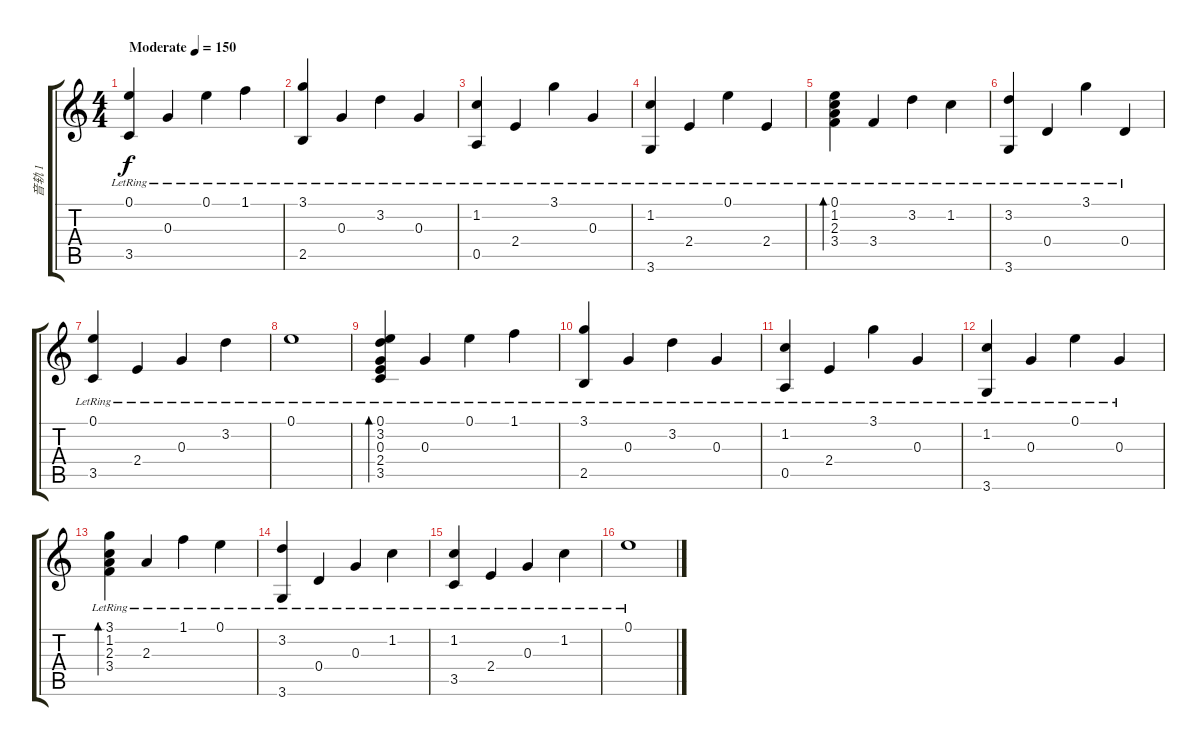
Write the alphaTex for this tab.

\track ("音轨 1" "音轨 1") {instrument acousticguitarsteel}
\staff {score tabs}
\tuning (E4 B3 G3 D3 A2 E2) {hide}
\ts (4 4)
\tempo (150 "Moderate")
\clef g2
\ks c
(0.1{lr} 3.5{lr}).4{dy f instrument acousticguitarsteel} 0.3{lr}.4 0.1{lr}.4 1.1{lr}.4 |
(3.1{lr} 2.5{lr}).4 0.3{lr}.4 3.2{lr}.4 0.3{lr}.4 |
(1.2{lr} 0.5{lr}).4 2.4{lr}.4 3.1{lr}.4 0.3{lr}.4 |
(1.2{lr} 3.6{lr}).4 2.4{lr}.4 0.1{lr}.4 2.4{lr}.4 |
(0.1{lr} 1.2{lr} 2.3{lr} 3.4{lr}).4{bd 480} 3.4{lr}.4 3.2{lr}.4 1.2{lr}.4 |
(3.2{lr} 3.6{lr}).4 0.4{lr}.4 3.1{lr}.4 0.4{lr}.4 |
(0.1{lr} 3.5{lr}).4 2.4{lr}.4 0.3{lr}.4 3.2{lr}.4 |
0.1{lr}.1 |
(0.1{lr} 3.2{lr} 0.3{lr} 2.4{lr} 3.5{lr}).4{bd 480} 0.3{lr}.4 0.1{lr}.4 1.1{lr}.4 |
(3.1{lr} 2.5{lr}).4 0.3{lr}.4 3.2{lr}.4 0.3{lr}.4 |
(1.2{lr} 0.5{lr}).4 2.4{lr}.4 3.1{lr}.4 0.3{lr}.4 |
(1.2{lr} 3.6{lr}).4 0.3{lr}.4 0.1{lr}.4 0.3{lr}.4 |
(3.1{lr} 1.2{lr} 2.3{lr} 3.4{lr}).4{bd 480} 2.3{lr}.4 1.1{lr}.4 0.1{lr}.4 |
(3.2{lr} 3.6{lr}).4 0.4{lr}.4 0.3{lr}.4 1.2{lr}.4 |
(1.2{lr} 3.5{lr}).4 2.4{lr}.4 0.3{lr}.4 1.2{lr}.4 |
0.1{lr}.1
